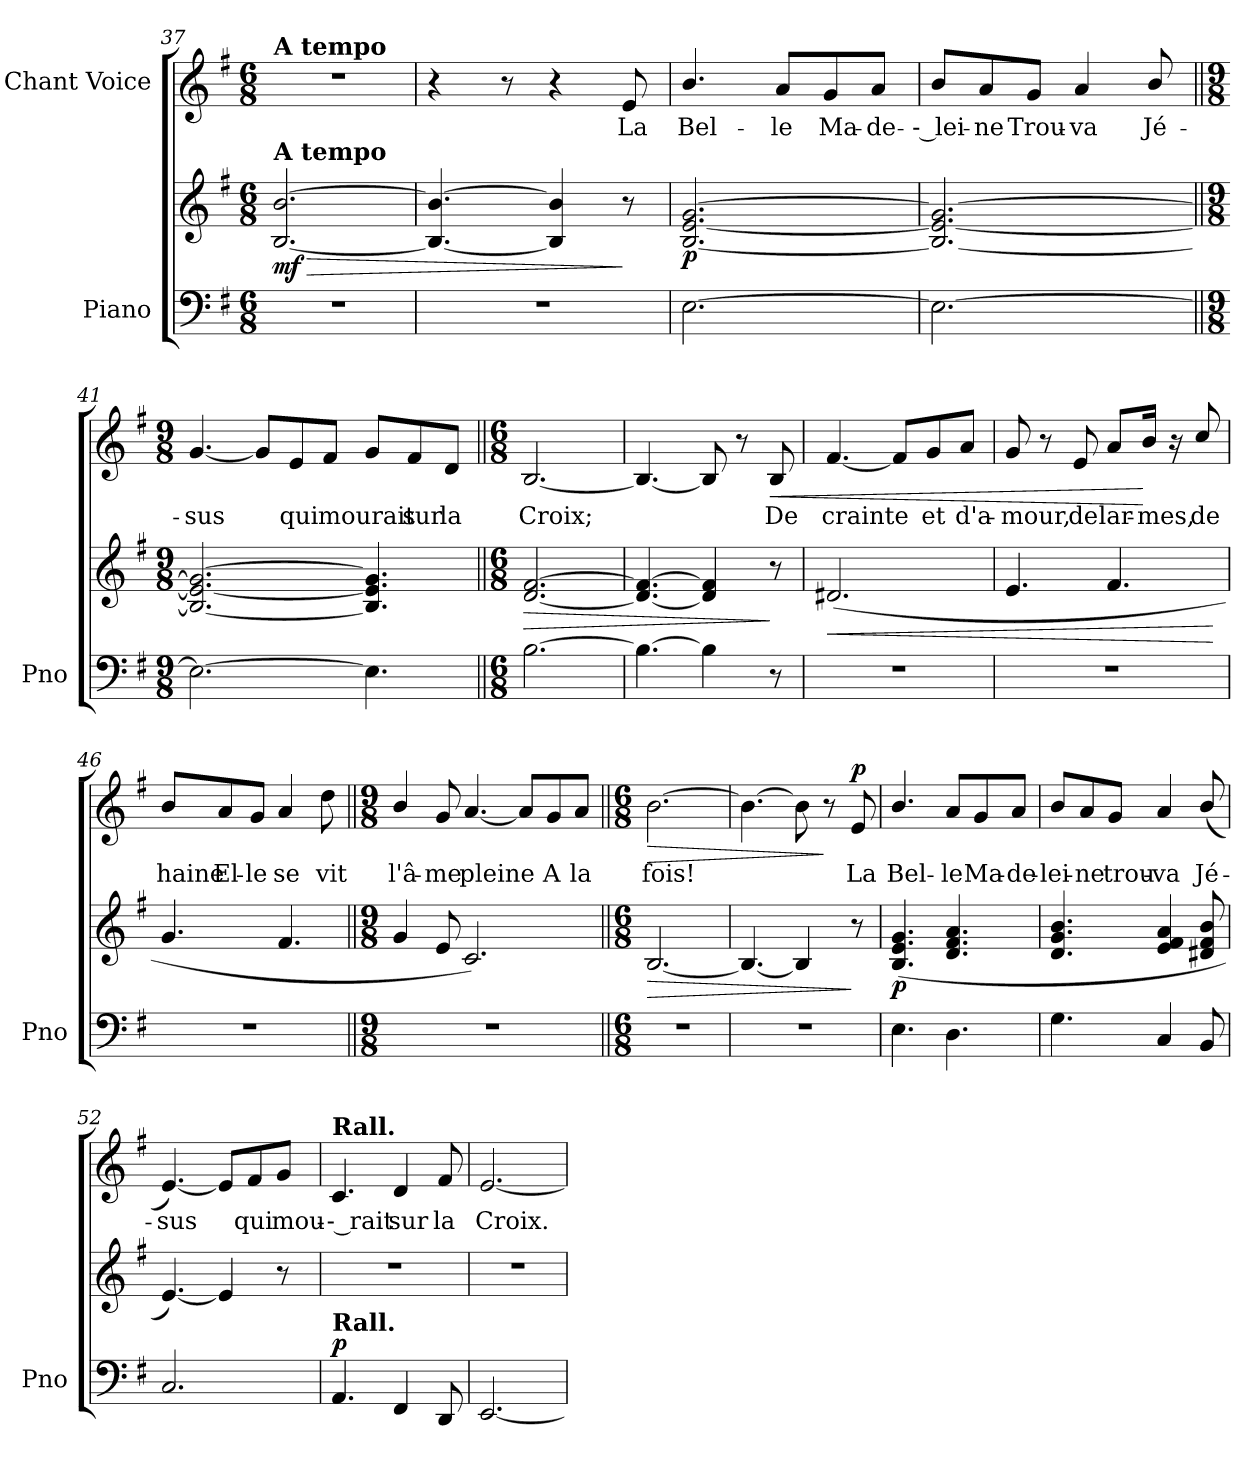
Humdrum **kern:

**kern	**kern	**dynam	**kern	**text	**dynam
*part2	*part2	*part2	*part1	*part1	*part1
*staff3	*staff2	*staff2/3	*staff1	*staff1	*staff1
*I"Piano	*	*	*I"Chant Voice	*	*
*I'Pno	*	*	*	*	*
*clefF4	*clefG2	*	*clefG2	*	*
*k[f#]	*k[f#]	*	*k[f#]	*	*
*M6/8	*M6/8	*	*M6/8	*	*
*MM92	*MM92	*	*MM92	*	*
=37	=37	=37	=37	=37	=37
!	!	!	!LO:TX:a:B:t=A tempo	!	!
!	!LO:TX:a:B:t=A tempo	!	!	!	!
!	!	!LO:HP:b	!	!	!
!	!	!LO:DY:n=1:b	!	!	!
2.r	[2.B/ [2.b/	> mf	2.r	.	.
=38	=38	=38	=38	=38	=38
2.r	4.B/_ 4.b/_	.	4r	.	.
.	.	.	8r	.	.
.	4B/] 4b/]	.	4r	.	.
!	!	!	!	!LO:LY:b	!
.	8r	]	8e/	La	.
=39	=39	=39	=39	=39	=39
!	!	!LO:DY:b	!	!LO:LY:b	!
[2.E\	[2.B/ [2.e/ [2.g/	p	4.b/	Bel-	.
!	!	!	!	!LO:LY:b	!
.	.	.	8a/L	-le	.
!	!	!	!	!LO:LY:b	!
.	.	.	8g/	Ma-	.
!	!	!	!	!LO:LY:b	!
.	.	.	8a/J	-de-	.
!!LO:LB:g=z
=40	=40	=40	=40	=40	=40
!	!	!	!	!LO:LY:b	!
2.E\_	2.B/_ 2.e/_ 2.g/_	.	8b/L	-- lei-	.
!	!	!	!	!LO:LY:b	!
.	.	.	8a/	-ne	.
!	!	!	!	!LO:LY:b	!
.	.	.	8g/J	Trou-	.
!	!	!	!	!LO:LY:b	!
.	.	.	4a/	-va	.
!	!	!	!	!LO:LY:b	!
.	.	.	8b/	Jé-	.
=41||	=41||	=41||	=41||	=41||	=41||
*M9/8	*M9/8	*	*M9/8	*	*
!	!	!	!	!LO:LY:b	!
2.E\_	2.B/_ 2.e/_ 2.g/_	.	[4.g/	-sus	.
.	.	.	8g/L]	.	.
!	!	!	!	!LO:LY:b	!
.	.	.	8e/	qui	.
!	!	!	!	!LO:LY:b	!
.	.	.	8f#/J	mourait	.
4.E\]	4.B/] 4.e/] 4.g/]	.	8g/L	.	.
!	!	!	!	!LO:LY:b	!
.	.	.	8f#/	sur	.
!	!	!	!	!LO:LY:b	!
.	.	.	8d/J	la	.
=42||	=42||	=42||	=42||	=42||	=42||
*M6/8	*M6/8	*	*M6/8	*	*
!	!	!LO:HP:b	!	!LO:LY:b	!
[2.B\	[2.d/ [2.f#/	>	[2.B/	Croix;	.
=43	=43	=43	=43	=43	=43
4.B\_	4.d/_ 4.f#/_	.	4.B/_	.	.
4B\]	4d/] 4f#/]	.	8B/]	.	.
.	.	.	8r	.	.
!	!	!	!	!LO:LY:b	!LO:HP:b
8r	8r	]	8B/	De	<
!!LO:LB:g=z
=44	=44	=44	=44	=44	=44
!	!	!LO:HP:b	!	!LO:LY:b	!
2.r	(>2.d#X/	<	[4.f#/	crainte	.
.	.	.	8f#/L]	.	.
!	!	!	!	!LO:LY:b	!
.	.	.	8g/	et	.
!	!	!	!	!LO:LY:b	!
.	.	.	8a/J	d'a-	.
=45	=45	=45	=45	=45	=45
!	!	!	!	!LO:LY:b	!
2.r	4.e/	.	8g/	-mour,	.
.	.	.	8r	.	.
!	!	!	!	!LO:LY:b	!
.	.	.	8e/	de	.
!	!	!	!	!LO:LY:b	!
.	4.f#/	.	8a/L	lar-	.
!	!	!	!	!LO:LY:b	!
.	.	.	16b/Jk	-mes,	[
.	.	.	16r	.	.
!	!	!	!	!LO:LY:b	!
.	.	.	8cc/	de	.
.	.	[	.	.	.
=46	=46	=46	=46	=46	=46
!	!	!	!	!LO:LY:b	!
2.r	4.g/	.	8b/L	haine	.
!	!	!	!	!LO:LY:b	!
.	.	.	8a/	El-	.
!	!	!	!	!LO:LY:b	!
.	.	.	8g/J	-le	.
!	!	!	!	!LO:LY:b	!
.	4.f#/	.	4a/	se	.
!	!	!	!	!LO:LY:b	!
.	.	.	8dd\	vit	.
=47||	=47||	=47||	=47||	=47||	=47||
*M9/8	*M9/8	*	*M9/8	*	*
!	!	!	!	!LO:LY:b	!
8%9r	4g/	.	4b/	l'â-	.
!	!	!	!	!LO:LY:b	!
.	8e/	.	8g/	-me	.
!	!	!	!	!LO:LY:b	!
.	2.c/)	.	[4.a/	pleine	.
.	.	.	8a/L]	.	.
!	!	!	!	!LO:LY:b	!
.	.	.	8g/	A	.
!	!	!	!	!LO:LY:b	!
.	.	.	8a/J	la	.
!!LO:LB:g=z
=48||	=48||	=48||	=48||	=48||	=48||
*M6/8	*M6/8	*	*M6/8	*	*
!	!	!LO:HP:b	!	!LO:LY:b	!LO:HP:b
2.r	[2.B/	>	[2.b\	fois!	>
=49	=49	=49	=49	=49	=49
2.r	4.B/_	.	4.b\_	.	.
.	4B/]	.	8b\]	.	.
.	.	.	8r	.	]
!	!	!	!	!LO:LY:b	!LO:DY:a
.	8r	]	8e/	La	p
=50	=50	=50	=50	=50	=50
!	!	!LO:DY:b	!	!LO:LY:b	!
4.E\	(>4.B/ 4.e/ 4.g/	p	4.b/	Bel-	.
!	!	!	!	!LO:LY:b	!
4.D\	4.d/ 4.f#/ 4.a/	.	8a/L	-le	.
!	!	!	!	!LO:LY:b	!
.	.	.	8g/	Ma-	.
!	!	!	!	!LO:LY:b	!
.	.	.	8a/J	-de-	.
=51	=51	=51	=51	=51	=51
!	!	!	!	!LO:LY:b	!
4.G\	4.d/ 4.g/ 4.b/	.	8b/L	-lei-	.
!	!	!	!	!LO:LY:b	!
.	.	.	8a/	-ne	.
!	!	!	!	!LO:LY:b	!
.	.	.	8g/J	trou-	.
!	!	!	!	!LO:LY:b	!
4C/	4e/ 4f#/ 4a/	.	4a/	-va	.
!	!	!	!	!LO:LY:b	!
8BB/	8d#X/ 8f#/ 8b/	.	(>8b/	Jé-	.
=52	=52	=52	=52	=52	=52
!	!	!	!	!LO:LY:b	!
2.C/	[4.e/)	.	[4.e/)	-sus	.
.	4e/]	.	8e/L]	.	.
!	!	!	!	!LO:LY:b	!
.	.	.	8f#/	qui	.
!	!	!	!	!LO:LY:b	!
.	8r	.	8g/J	mou-	.
!!LO:PB:g=z
=53	=53	=53	=53	=53	=53
*	*	*	*MM86	*	*
!	!	!	!LO:TX:a:B:t=Rall.	!	!
!LO:TX:a:B:t=Rall.	!	!	!	!	!
!	!	!LO:DY:a=2	!	!LO:LY:b	!
4.AA/	2.r	p	4.c/	-- rait	.
!	!	!	!	!LO:LY:b	!
4FF#/	.	.	4d/	sur	.
*	*	*	*MM76	*	*
!	!	!	!	!LO:LY:b	!
8DD/	.	.	8f#/	la	.
=54	=54	=54	=54	=54	=54
!	!	!	!	!LO:LY:b	!
[2.EE/	2.r	.	[2.e/	Croix.	.
=	=	=	=	=	=
*-	*-	*-	*-	*-	*-
